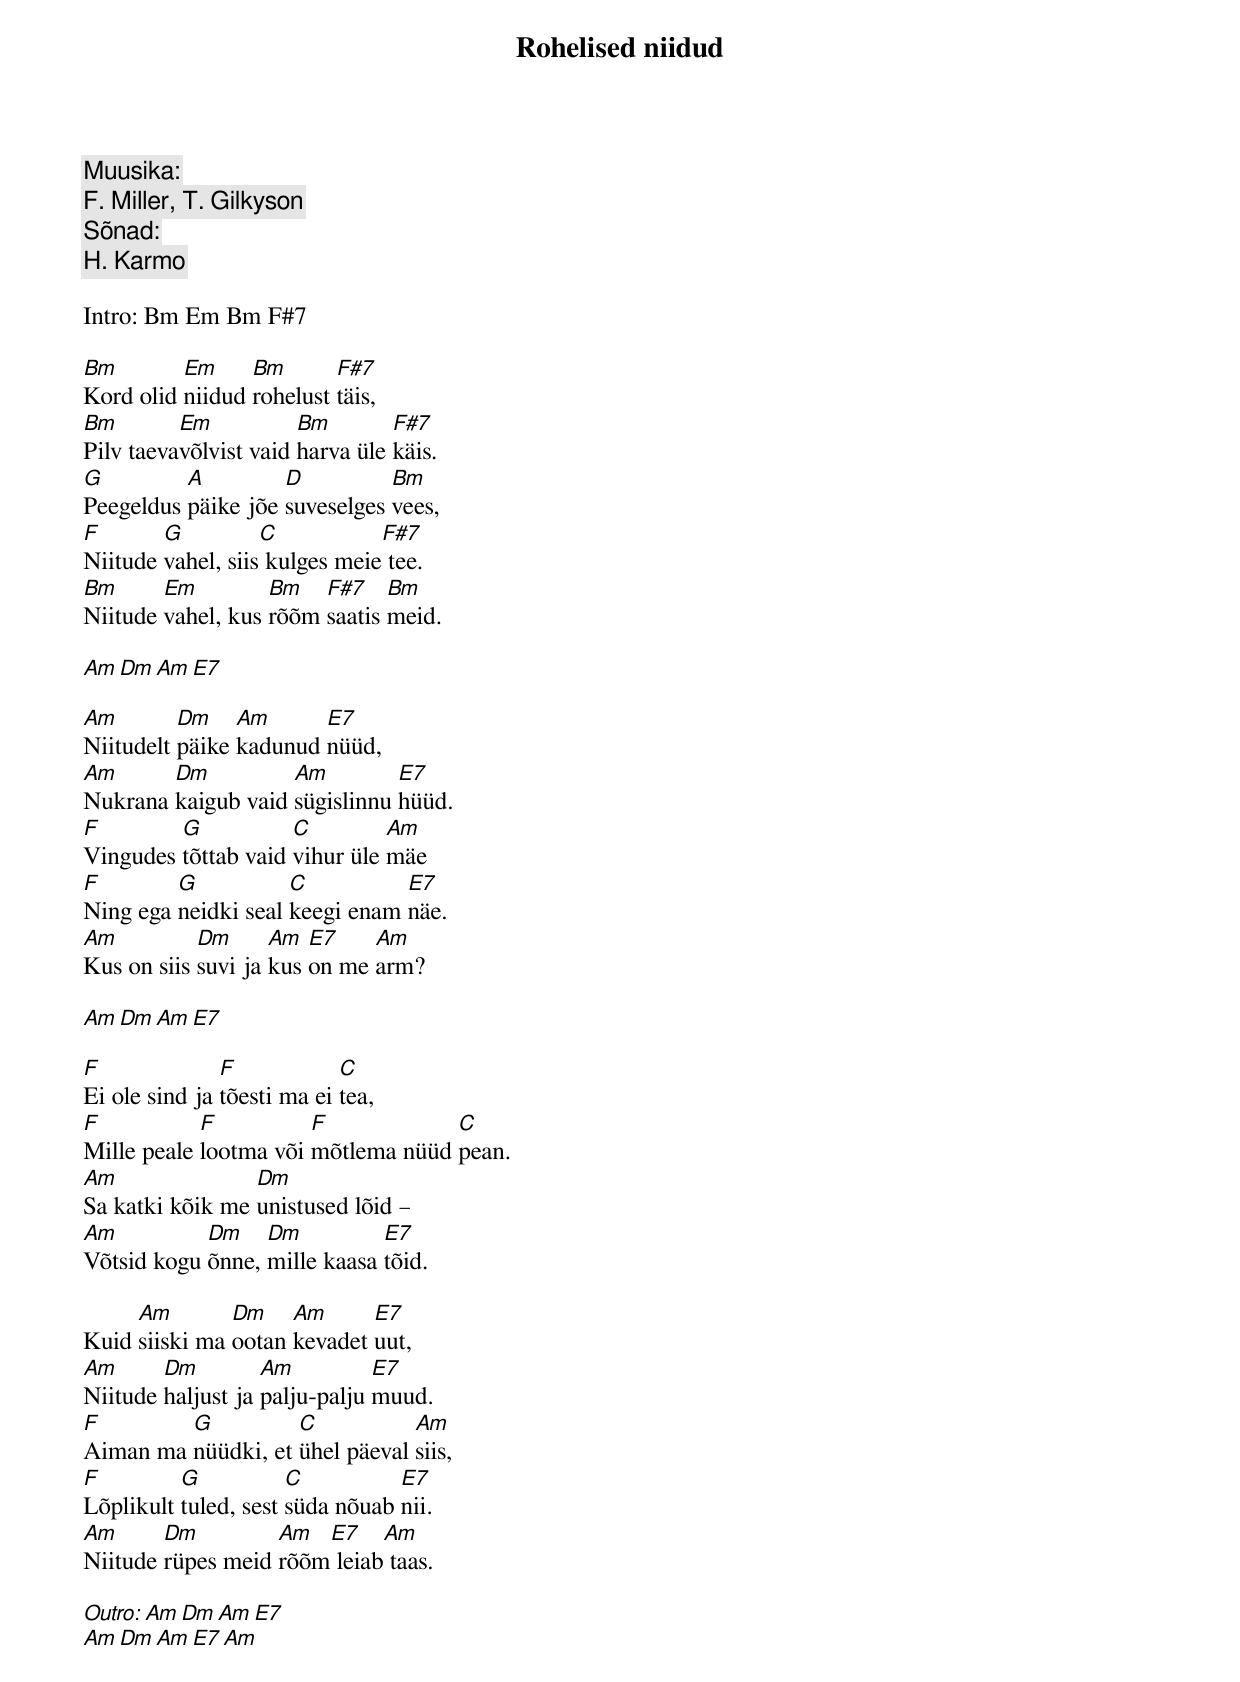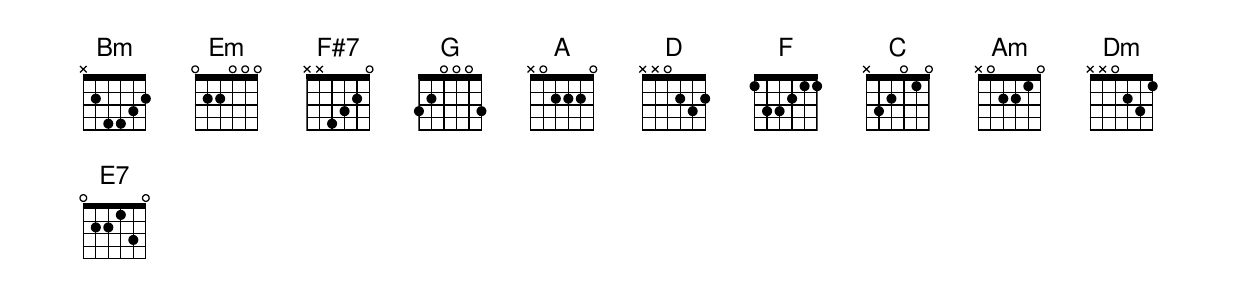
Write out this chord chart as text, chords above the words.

Rohelised niidud

Muusika:
F. Miller, T. Gilkyson
Sõnad:
H. Karmo

Intro: Bm Em Bm F#7

Bm        Em     Bm       F#7
Kord olid niidud rohelust täis,
Bm        Em           Bm        F#7
Pilv taevavõlvist vaid harva üle käis.
G         A         D          Bm
Peegeldus päike jõe suveselges vees,
F       G          C           F#7
Niitude vahel, siis kulges meie tee.
Bm      Em         Bm   F#7    Bm
Niitude vahel, kus rõõm saatis meid.

Am Dm Am E7

Am        Dm    Am      E7
Niitudelt päike kadunud nüüd,
Am      Dm          Am         E7
Nukrana kaigub vaid sügislinnu hüüd.
F        G           C         Am
Vingudes tõttab vaid vihur üle mäe
F        G           C          E7
Ning ega neidki seal keegi enam näe.
Am          Dm      Am  E7    Am
Kus on siis suvi ja kus on me arm?

Am Dm Am E7

F              F            C
Ei ole sind ja tõesti ma ei tea,
F           F          F            C
Mille peale lootma või mõtlema nüüd pean.
Am               Dm
Sa katki kõik me unistused lõid –
Am          Dm    Dm          E7
Võtsid kogu õnne, mille kaasa tõid.

     Am        Dm    Am      E7
Kuid siiski ma ootan kevadet uut,
Am      Dm         Am          E7
Niitude haljust ja palju-palju muud.
F        G          C           Am
Aiman ma nüüdki, et ühel päeval siis,
F         G           C          E7
Lõplikult tuled, sest süda nõuab nii.
Am      Dm         Am  E7    Am
Niitude rüpes meid rõõm leiab taas.

Outro: Am Dm Am E7
       Am Dm Am E7 Am
